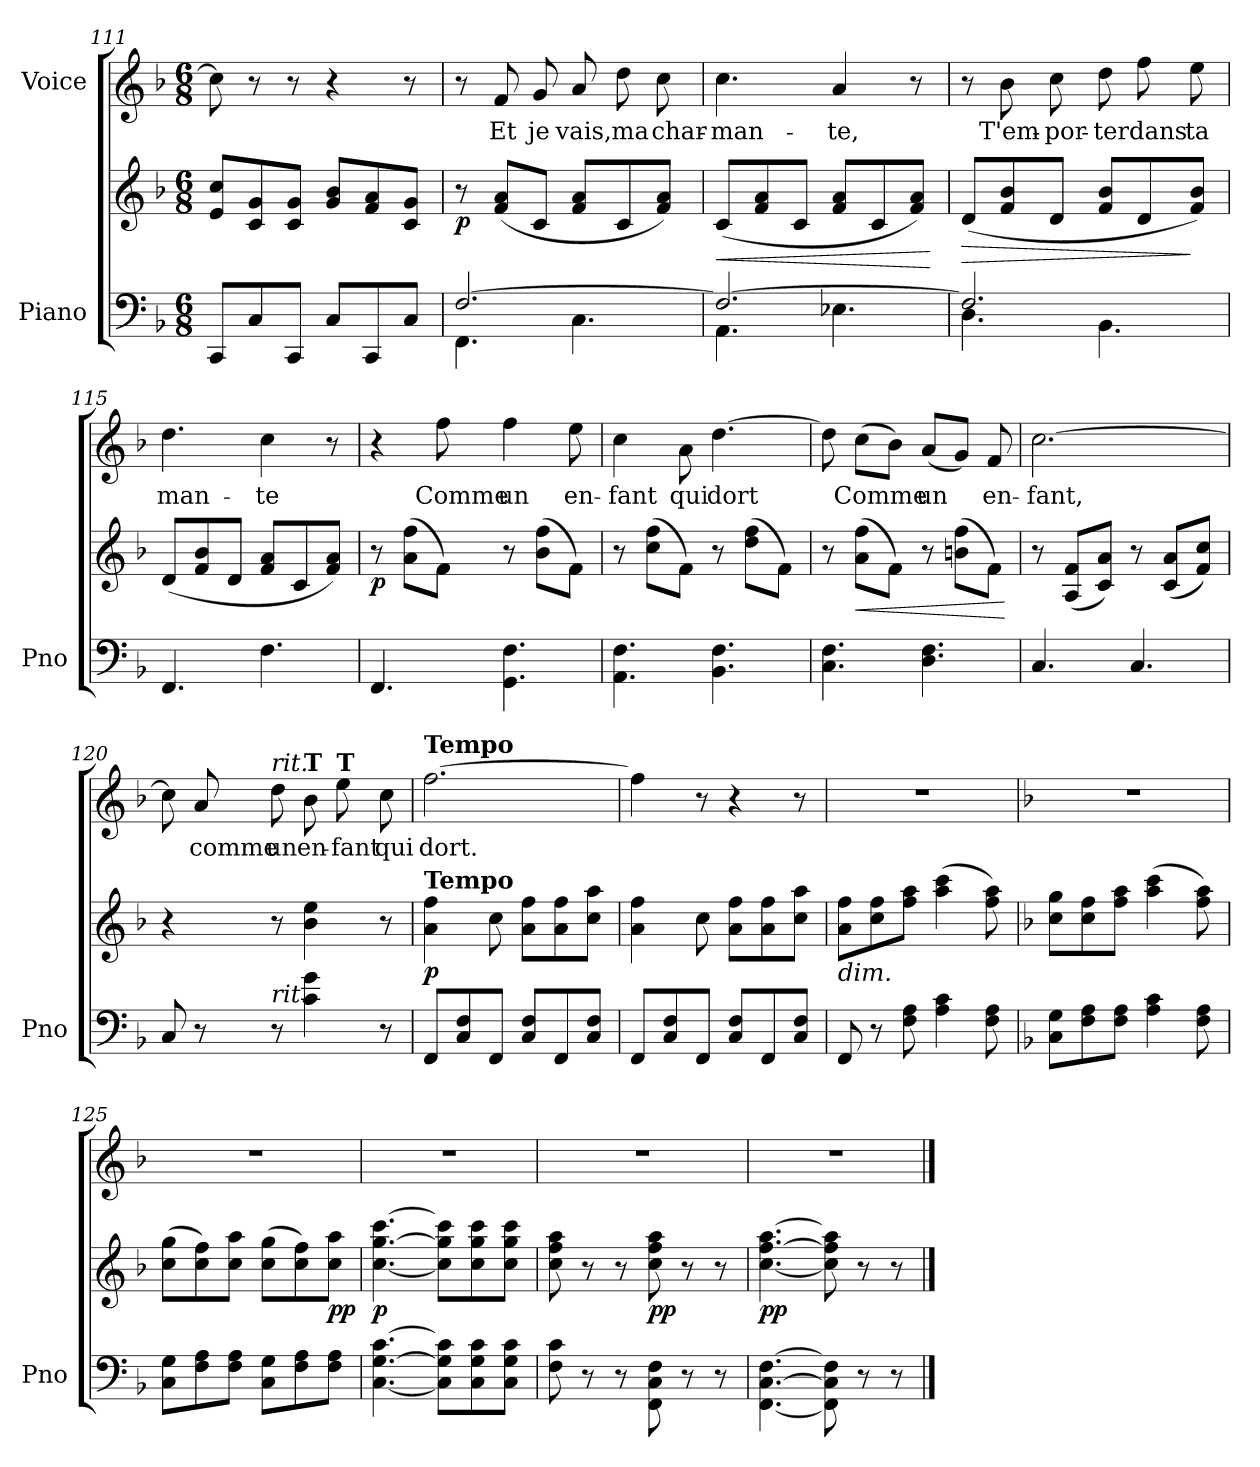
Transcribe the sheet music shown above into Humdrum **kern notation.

**kern	**kern	**dynam	**kern	**text
*part2	*part2	*part2	*part1	*part1
*staff3	*staff2	*staff2/3	*staff1	*staff1
*I"Piano	*	*	*I"Voice	*
*I'Pno	*	*	*	*
!!LO:LB:g=z
*clefF4	*clefG2	*	*clefG2	*
*k[b-]	*k[b-]	*	*k[b-]	*
*M6/8	*M6/8	*	*M6/8	*
=111	=111	=111	=111	=111
8CC/L	8e/ 8cc/L	.	8cc\]	.
8C/	8c/ 8g/	.	8r	.
8CC/J	8c/ 8g/J	.	8r	.
8C/L	8g/ 8b-/L	.	4r	.
8CC/	8f/ 8a/	.	.	.
8C/J	8c/ 8g/J	.	8r	.
=112	=112	=112	=112	=112
*^	*	*	*	*
!	!	!	!LO:DY:b	!	!
[2.F/	4.FF\	8r	p	8r	.
!	!	!	!	!	!LO:LY:b
.	.	(<8f/ 8a/L	.	8f/	Et
!	!	!	!	!	!LO:LY:b
.	.	8c/J	.	8g/	je
!	!	!	!	!	!LO:LY:b
.	4.C\	8f/ 8a/L	.	8a/	vais,
!	!	!	!	!	!LO:LY:b
.	.	8c/	.	8dd\	ma
!	!	!	!	!	!LO:LY:b
.	.	8f/ 8a/J)	.	8cc\	char-
=113	=113	=113	=113	=113	=113
!	!	!	!LO:HP:b	!	!LO:LY:b
2.F/_	4.AA\	(<8c/L	<	4.cc\	-man-
.	.	8f/ 8a/	.	.	.
.	.	8c/J	.	.	.
!	!	!	!	!	!LO:LY:b
.	4.E-X\	8f/ 8a/L	.	4a/	-te,
.	.	8c/	.	.	.
.	.	8f/ 8a/J)	.	8r	.
*v	*v	*	*	*	*
.	.	[	.	.
=114	=114	=114	=114	=114
*^	*	*	*	*
!	!	!	!LO:HP:b	!	!
2.F/]	4.D\	(<8d/L	>	8r	.
!	!	!	!	!	!LO:LY:b
.	.	8f/ 8b-/	.	8b-\	T'em-
!	!	!	!	!	!LO:LY:b
.	.	8d/J	.	8cc\	-por-
!	!	!	!	!	!LO:LY:b
.	4.BB-\	8f/ 8b-/L	.	8dd\	-ter
!	!	!	!	!	!LO:LY:b
.	.	8d/	.	8ff\	dans
!	!	!	!	!	!LO:LY:b
.	.	8f/ 8b-/J)	]	8ee\	ta
*v	*v	*	*	*	*
!!LO:LB:g=z
=115	=115	=115	=115	=115
!	!	!	!	!LO:LY:b
4.FF/	(<8d/L	.	4.dd\	man-
.	8f/ 8b-/	.	.	.
.	8d/J	.	.	.
!	!	!	!	!LO:LY:b
4.F\	8f/ 8a/L	.	4cc\	-te
.	8c/	.	.	.
.	8f/ 8a/J)	.	8r	.
=116	=116	=116	=116	=116
!	!	!LO:DY:b	!	!
4.FF/	8r	p	4r	.
.	(>8a\ 8ff\L	.	.	.
!	!	!	!	!LO:LY:b
.	8f\J)	.	8ff\	Comme
!	!	!	!	!LO:LY:b
4.GG\ 4.F\	8r	.	4ff\	un
.	(>8b-\ 8ff\L	.	.	.
!	!	!	!	!LO:LY:b
.	8f\J)	.	8ee\	en-
=117	=117	=117	=117	=117
!	!	!	!	!LO:LY:b
4.AA\ 4.F\	8r	.	4cc\	-fant
.	(>8cc\ 8ff\L	.	.	.
!	!	!	!	!LO:LY:b
.	8f\J)	.	8a\	qui
!	!	!	!	!LO:LY:b
4.BB-\ 4.F\	8r	.	[4.dd\	dort
.	(>8dd\ 8ff\L	.	.	.
.	8f\J)	.	.	.
=118	=118	=118	=118	=118
4.C\ 4.F\	8r	.	8dd\]	.
!	!	!LO:HP:b	!	!LO:LY:b
.	(>8a\ 8ff\L	<	(>8cc\L	Comme
.	8f\J)	.	8b-\J)	.
!	!	!	!	!LO:LY:b
4.D\ 4.F\	8r	.	(<8a/L	un
.	(>8bn\ 8ff\L	.	8g/J)	.
!	!	!	!	!LO:LY:b
.	8f\J)	.	8f/	en-
.	.	[	.	.
!!LO:LB:g=z
=119	=119	=119	=119	=119
!	!	!	!	!LO:LY:b
4.C/	8r	.	[2.cc\	-fant,
.	(<8A/ 8f/L	.	.	.
.	8c/ 8a/J)	.	.	.
4.C/	8r	.	.	.
.	(<8c/ 8a/L	.	.	.
.	8f/ 8cc/J)	.	.	.
=120	=120	=120	=120	=120
8C/	4r	.	8cc\]	.
!	!	!	!	!LO:LY:b
8r	.	.	8a/	comme
!	!	!	!LO:TX:a:i:t=rit.	!
!LO:TX:a:i:t=rit.	!	!	!	!
!	!	!	!	!LO:LY:b
8r	8r	.	8dd\	un
!	!	!	!LO:TX:a:B:t=T	!
!	!	!	!	!LO:LY:b
4c\ 4g\	4b-\ 4ee\	.	8b-\	en-
!	!	!	!LO:TX:a:B:t=T	!
!	!	!	!	!LO:LY:b
.	.	.	8ee\	-fant
!	!	!	!	!LO:LY:b
8r	8r	.	8cc\	qui
=121	=121	=121	=121	=121
!	!	!	!LO:TX:a:B:t=Tempo	!
!	!LO:TX:a:B:t=Tempo	!	!	!
!	!	!LO:DY:b	!	!LO:LY:b
8FF/L	4a\ 4ff\	p	[2.ff\	dort.
8C/ 8F/	.	.	.	.
8FF/J	8cc\	.	.	.
8C/ 8F/L	8a\ 8ff\L	.	.	.
8FF/	8a\ 8ff\	.	.	.
8C/ 8F/J	8cc\ 8aa\J	.	.	.
=122	=122	=122	=122	=122
8FF/L	4a\ 4ff\	.	4ff\]	.
8C/ 8F/	.	.	.	.
8FF/J	8cc\	.	8r	.
8C/ 8F/L	8a\ 8ff\L	.	4r	.
8FF/	8a\ 8ff\	.	.	.
8C/ 8F/J	8cc\ 8aa\J	.	8r	.
=123	=123	=123	=123	=123
!	!LO:TX:b:i:t=dim.	!	!	!
8FF/	8a\ 8ff\L	.	2.r	.
8r	8cc\ 8ff\	.	.	.
8F\ 8A\	8ff\ 8aa\J	.	.	.
4A\ 4c\	(>4aa\ 4ccc\	.	.	.
8F\ 8A\	8ff\ 8aa\)	.	.	.
!!LO:LB:g=z
=124	=124	=124	=124	=124
*k[b-]	*k[b-]	*	*k[b-]	*
8C\ 8G\L	8cc\ 8gg\L	.	2.r	.
8F\ 8A\	8cc\ 8ff\	.	.	.
8F\ 8A\J	8ff\ 8aa\J	.	.	.
4A\ 4c\	(>4aa\ 4ccc\	.	.	.
8F\ 8A\	8ff\ 8aa\)	.	.	.
=125	=125	=125	=125	=125
8C\ 8G\L	(>8cc\ 8gg\L	.	2.r	.
8F\ 8A\	8cc\ 8ff\)	.	.	.
8F\ 8A\J	8cc\ 8aa\J	.	.	.
8C\ 8G\L	(>8cc\ 8gg\L	.	.	.
8F\ 8A\	8cc\ 8ff\)	.	.	.
!	!	!LO:DY:b	!	!
8F\ 8A\J	8cc\ 8aa\J	pp	.	.
=126	=126	=126	=126	=126
!	!	!LO:DY:b	!	!
[4.C\ [4.G\ [4.c\	[4.cc\ [4.gg\ [4.ccc\	p	2.r	.
8C\] 8G\] 8c\]L	8cc\] 8gg\] 8ccc\]L	.	.	.
8C\ 8G\ 8c\	8cc\ 8gg\ 8ccc\	.	.	.
8C\ 8G\ 8c\J	8cc\ 8gg\ 8ccc\J	.	.	.
=127	=127	=127	=127	=127
8F\ 8c\	8cc\ 8ff\ 8aa\	.	2.r	.
8r	8r	.	.	.
8r	8r	.	.	.
!	!	!LO:DY:b	!	!
8FF\ 8C\ 8F\	8cc\ 8ff\ 8aa\	pp	.	.
8r	8r	.	.	.
8r	8r	.	.	.
=128	=128	=128	=128	=128
!	!	!LO:DY:b	!	!
[4.FF\ [4.C\ [4.F\	[4.cc\ [4.ff\ [4.aa\	pp	2.r	.
8FF\] 8C\] 8F\]	8cc\] 8ff\] 8aa\]	.	.	.
8r	8r	.	.	.
8r	8r	.	.	.
==	==	==	==	==
*-	*-	*-	*-	*-
